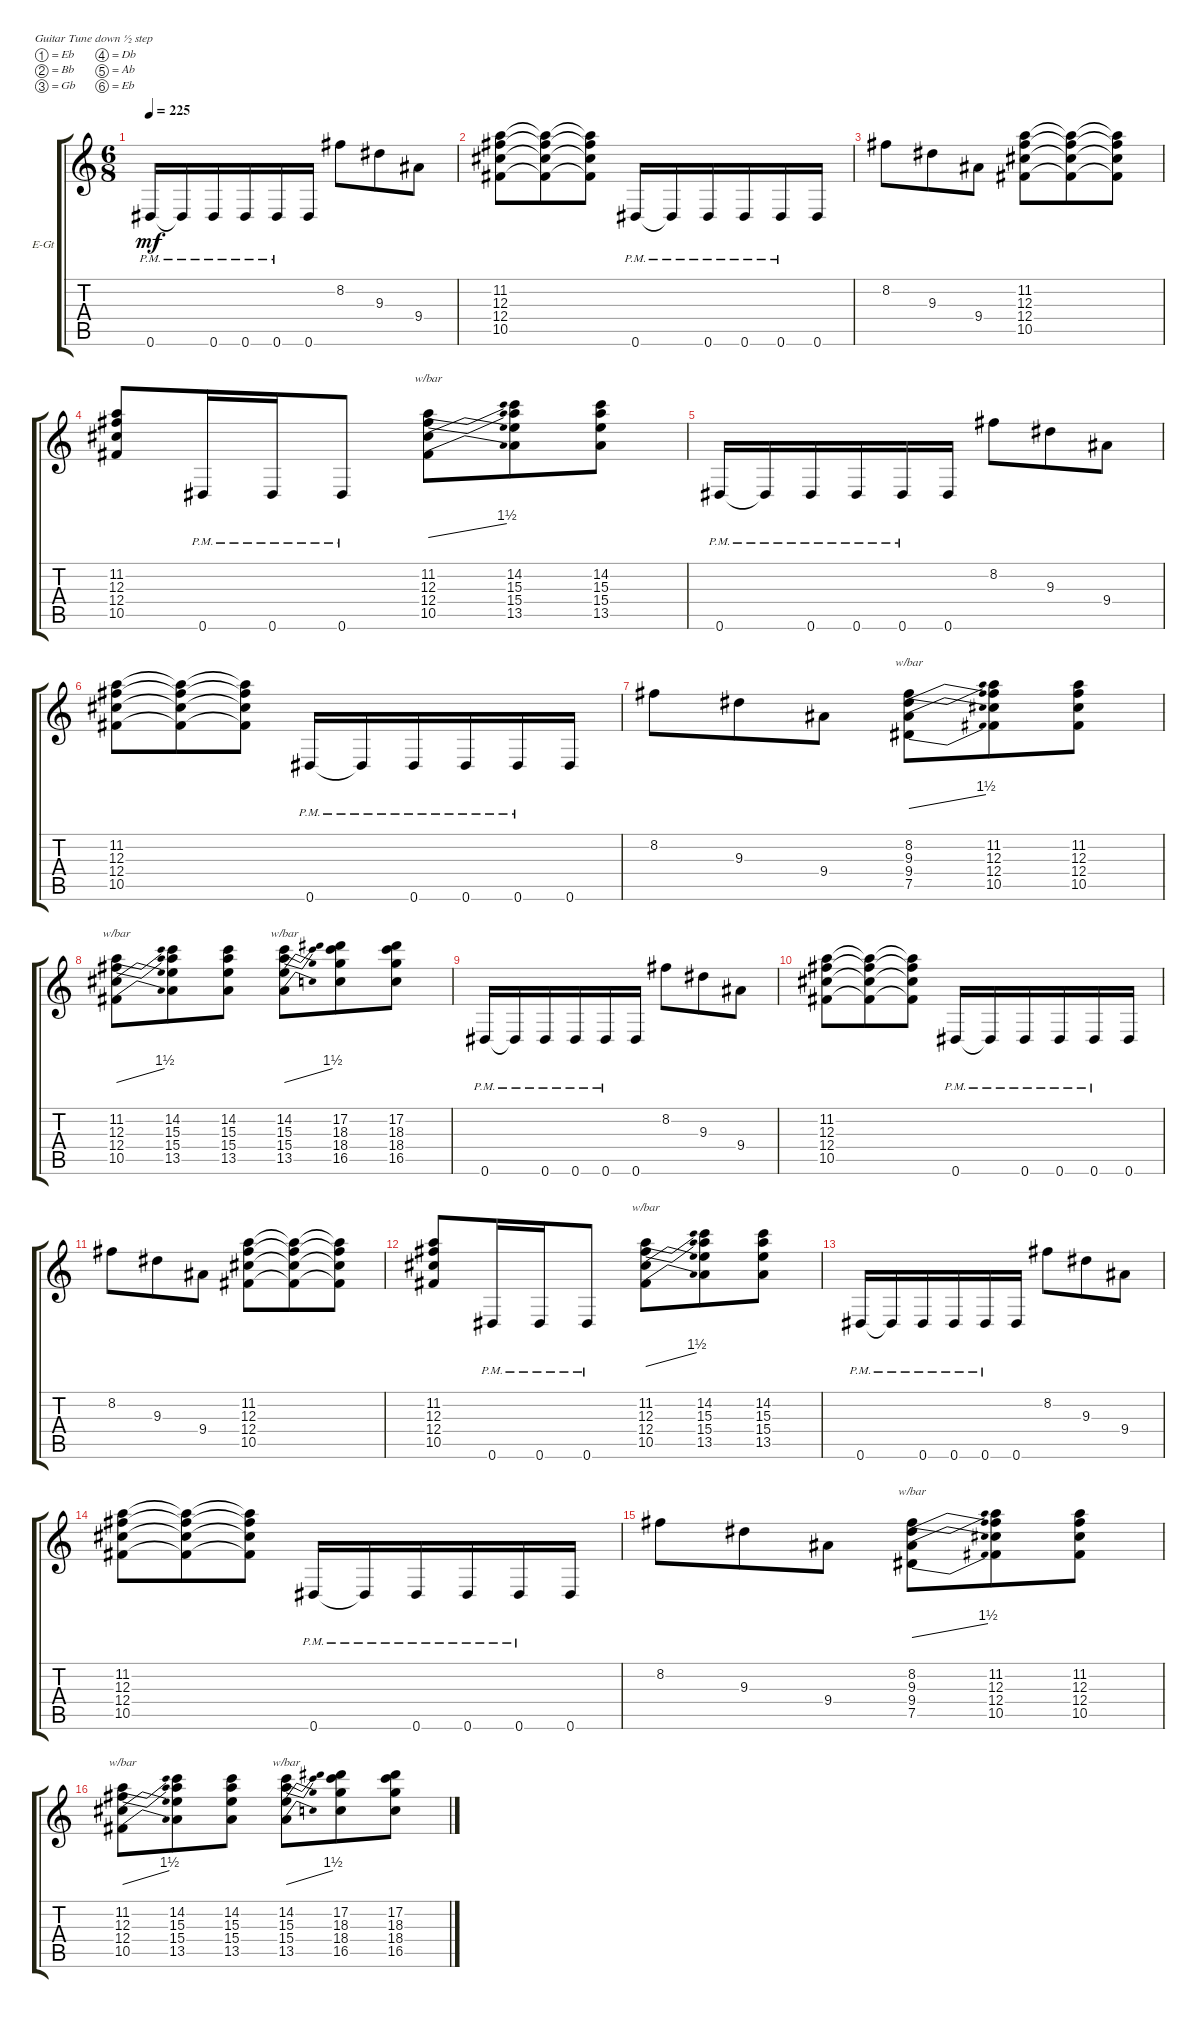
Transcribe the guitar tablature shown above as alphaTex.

\bracketExtendMode groupsimilarinstruments
\firstSystemTrackNameOrientation horizontal
\otherSystemsTrackNameOrientation horizontal
\track ("right" "E-Gt") {instrument distortionguitar}
\staff {score tabs}
\tuning (Eb4 Bb3 Gb3 Db3 Ab2 Eb2)
\ts (6 8)
\tempo 225
\clef g2
\ks c
0.6{pm}.16{dy mf instrument distortionguitar} 0.6{pm t}.16 0.6{pm}.16 0.6{pm}.16 0.6{pm}.16 0.6.16 8.2.8 9.3.8 9.4.8 |
(12.4 12.3 10.5 11.2).8 (10.5{t} 12.4{t} 12.3{t} 11.2{t}).8 (11.2{t} 12.3{t} 12.4{t} 10.5{t}).8 0.6{pm}.16 0.6{pm t}.16 0.6{pm}.16 0.6{pm}.16 0.6{pm}.16 0.6.16 |
8.2.8 9.3.8 9.4.8 (12.4 12.3 10.5 11.2).8 (10.5{t} 12.4{t} 12.3{t} 11.2{t}).8 (11.2{t} 12.3{t} 12.4{t} 10.5{t}).8 |
(11.2 12.3 12.4 10.5).8 0.6{pm}.16 0.6{pm}.16 0.6{pm}.8 (10.5 12.4 12.3 11.2).8{tbe (dive default 48 0 59.4 6)} (14.2 15.3 15.4 13.5).8 (14.2 13.5 15.4 15.3).8 |
0.6{pm}.16 0.6{pm t}.16 0.6{pm}.16 0.6{pm}.16 0.6{pm}.16 0.6.16 8.2.8 9.3.8 9.4.8 |
(12.4 12.3 10.5 11.2).8 (10.5{t} 12.4{t} 12.3{t} 11.2{t}).8 (11.2{t} 12.3{t} 12.4{t} 10.5{t}).8 0.6{pm}.16 0.6{pm t}.16 0.6{pm}.16 0.6{pm}.16 0.6{pm}.16 0.6.16 |
8.2.8 9.3.8 9.4.8 (9.4 9.3 7.5 8.2).8{tbe (dive default 54.6 0 60 6)} (10.5 12.4 12.3 11.2).8 (11.2 12.3 12.4 10.5).8 |
(10.5 12.4 12.3 11.2).8{tbe (dive default 46.8 0 60 6)} (13.5 15.4 15.3 14.2).8 (13.5 15.4 15.3 14.2).8 (13.5 15.4 15.3 14.2).8{tbe (dive default 46.8 0 60 6)} (16.5 18.4 18.3 17.2).8 (16.5 18.4 18.3 17.2).8 |
0.6{pm}.16 0.6{pm t}.16 0.6{pm}.16 0.6{pm}.16 0.6{pm}.16 0.6.16 8.2.8 9.3.8 9.4.8 |
(12.4 12.3 10.5 11.2).8 (10.5{t} 12.4{t} 12.3{t} 11.2{t}).8 (11.2{t} 12.3{t} 12.4{t} 10.5{t}).8 0.6{pm}.16 0.6{pm t}.16 0.6{pm}.16 0.6{pm}.16 0.6{pm}.16 0.6.16 |
8.2.8 9.3.8 9.4.8 (12.4 12.3 10.5 11.2).8 (10.5{t} 12.4{t} 12.3{t} 11.2{t}).8 (11.2{t} 12.3{t} 12.4{t} 10.5{t}).8 |
(11.2 12.3 12.4 10.5).8 0.6{pm}.16 0.6{pm}.16 0.6{pm}.8 (10.5 12.4 12.3 11.2).8{tbe (dive default 48 0 59.4 6)} (14.2 15.3 15.4 13.5).8 (14.2 13.5 15.4 15.3).8 |
0.6{pm}.16 0.6{pm t}.16 0.6{pm}.16 0.6{pm}.16 0.6{pm}.16 0.6.16 8.2.8 9.3.8 9.4.8 |
(12.4 12.3 10.5 11.2).8 (10.5{t} 12.4{t} 12.3{t} 11.2{t}).8 (11.2{t} 12.3{t} 12.4{t} 10.5{t}).8 0.6{pm}.16 0.6{pm t}.16 0.6{pm}.16 0.6{pm}.16 0.6{pm}.16 0.6.16 |
8.2.8 9.3.8 9.4.8 (9.4 9.3 7.5 8.2).8{tbe (dive default 54.6 0 60 6)} (10.5 12.4 12.3 11.2).8 (11.2 12.3 12.4 10.5).8 |
(10.5 12.4 12.3 11.2).8{tbe (dive default 46.8 0 60 6)} (13.5 15.4 15.3 14.2).8 (13.5 15.4 15.3 14.2).8 (13.5 15.4 15.3 14.2).8{tbe (dive default 46.8 0 60 6)} (16.5 18.4 18.3 17.2).8 (16.5 18.4 18.3 17.2).8
